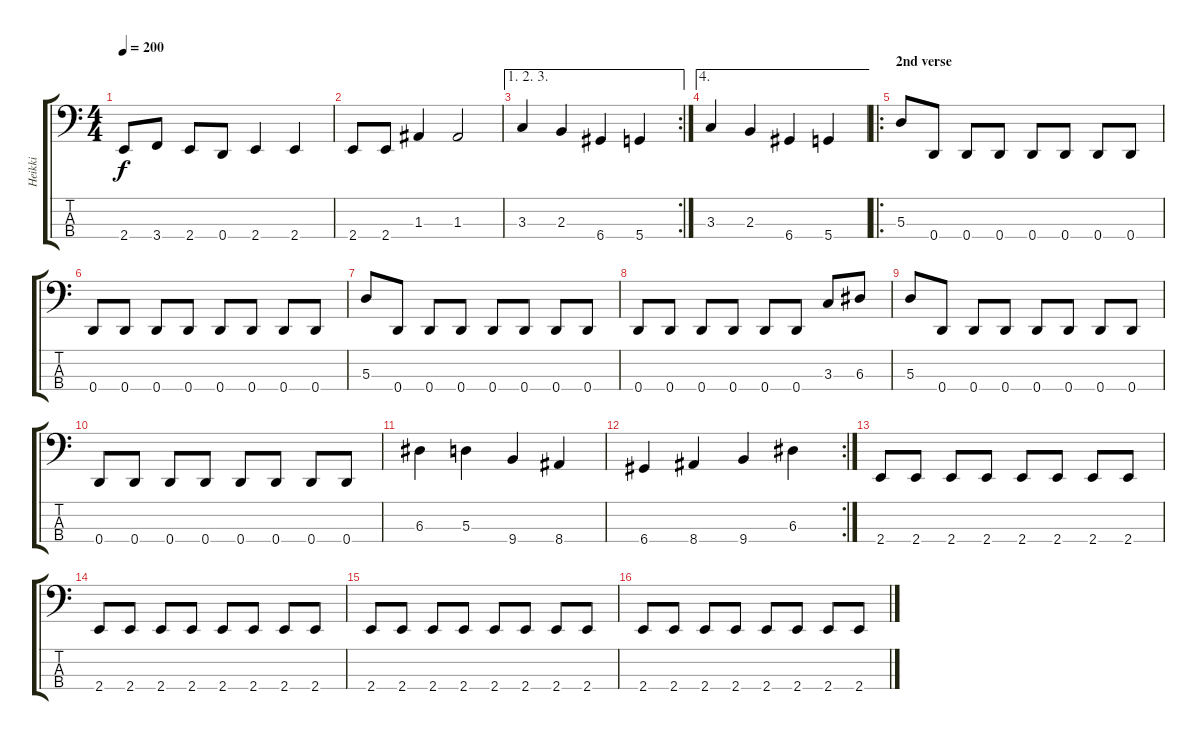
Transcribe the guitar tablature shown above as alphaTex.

\track ("Heikki" "Heikki") {instrument electricbassfinger}
\staff {score tabs}
\tuning (G2 D2 A1 D1) {hide}
\ts (4 4)
\tempo 200
\clef f4
\ks c
2.4.8{dy f} 3.4.8 2.4.8 0.4.8 2.4.4 2.4.4 |
2.4.8 2.4.8 1.3.4 1.3.2 |
\ae (1 2 3)
\rc 2
3.3.4 2.3.4 6.4.4 5.4.4 |
\ae 4
3.3.4 2.3.4 6.4.4 5.4.4 |
\ro
\section ("" "2nd verse")
5.3.8 0.4.8 0.4.8 0.4.8 0.4.8 0.4.8 0.4.8 0.4.8 |
0.4.8 0.4.8 0.4.8 0.4.8 0.4.8 0.4.8 0.4.8 0.4.8 |
5.3.8 0.4.8 0.4.8 0.4.8 0.4.8 0.4.8 0.4.8 0.4.8 |
0.4.8 0.4.8 0.4.8 0.4.8 0.4.8 0.4.8 3.3.8 6.3.8 |
5.3.8 0.4.8 0.4.8 0.4.8 0.4.8 0.4.8 0.4.8 0.4.8 |
0.4.8 0.4.8 0.4.8 0.4.8 0.4.8 0.4.8 0.4.8 0.4.8 |
6.3.4 5.3.4 9.4.4 8.4.4 |
\rc 2
6.4.4 8.4.4 9.4.4 6.3.4 |
2.4.8 2.4.8 2.4.8 2.4.8 2.4.8 2.4.8 2.4.8 2.4.8 |
2.4.8 2.4.8 2.4.8 2.4.8 2.4.8 2.4.8 2.4.8 2.4.8 |
2.4.8 2.4.8 2.4.8 2.4.8 2.4.8 2.4.8 2.4.8 2.4.8 |
2.4.8 2.4.8 2.4.8 2.4.8 2.4.8 2.4.8 2.4.8 2.4.8
